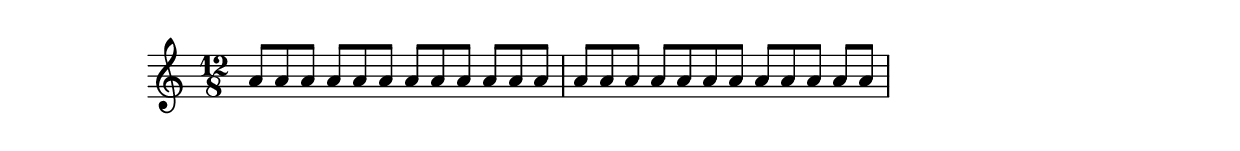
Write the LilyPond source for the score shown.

% Do not edit this file; it is automatically
% generated from Documentation/snippets/new
% This file is in the public domain.
%% Note: this file works from version 2.13.36
\version "2.13.46"

\header {
%% Translation of GIT committish: a874fda3641c9e02f61be5c41b215b8304b8ed00
  texidoces = "
Para tipografiar las barras agrupadas en la forma @code{3-4-3-2} sólo
es necesario modificar la estructura de pulsos:

"
  doctitlees = "Alteración de los finales de barra predeterminados"



%% Translation of GIT committish: 0a868be38a775ecb1ef935b079000cebbc64de40
  texidocde = "
Um Balken im 12/8-Takt als @code{3-4-3-2} zu gruppieren, muss man zuerst die
Standardwerte für die Balken im 12/8-Takt rückgängig machen und dann die neuen
Werte setzen:

"
  doctitlede = "Standard-Balkenwerte rückgängig machen"



%% Translation of GIT committish: 548076f550a2b7fb09f1260f0e5e2bb028ad396c
  texidocfr = "
Pour obtenir des ligatures en groupes de @code{3-4-3-2} croches, dans
une mesure à 12/8, il faudra préalablement annuler les réglages par
défaut relatifs à 12/8, puis ajouter nos propres règles :

"
  doctitlefr = "Annulation des règles de ligature par défaut"

  lsrtags = "rhythms"
  texidoc = "
To typeset beams grouped @code{3-4-3-2} one need only change the
beat structure:
"
  doctitle = "Reverting default beam endings"
} % begin verbatim


\relative c'' {
  \time 12/8

  % Default beaming
  a8 a a a a a a a a a a a

  % Set new values for beam endings
  \set Score.beatStructure = #'(3 4 3 2)
  a8 a a a a a a a a a a a
}
